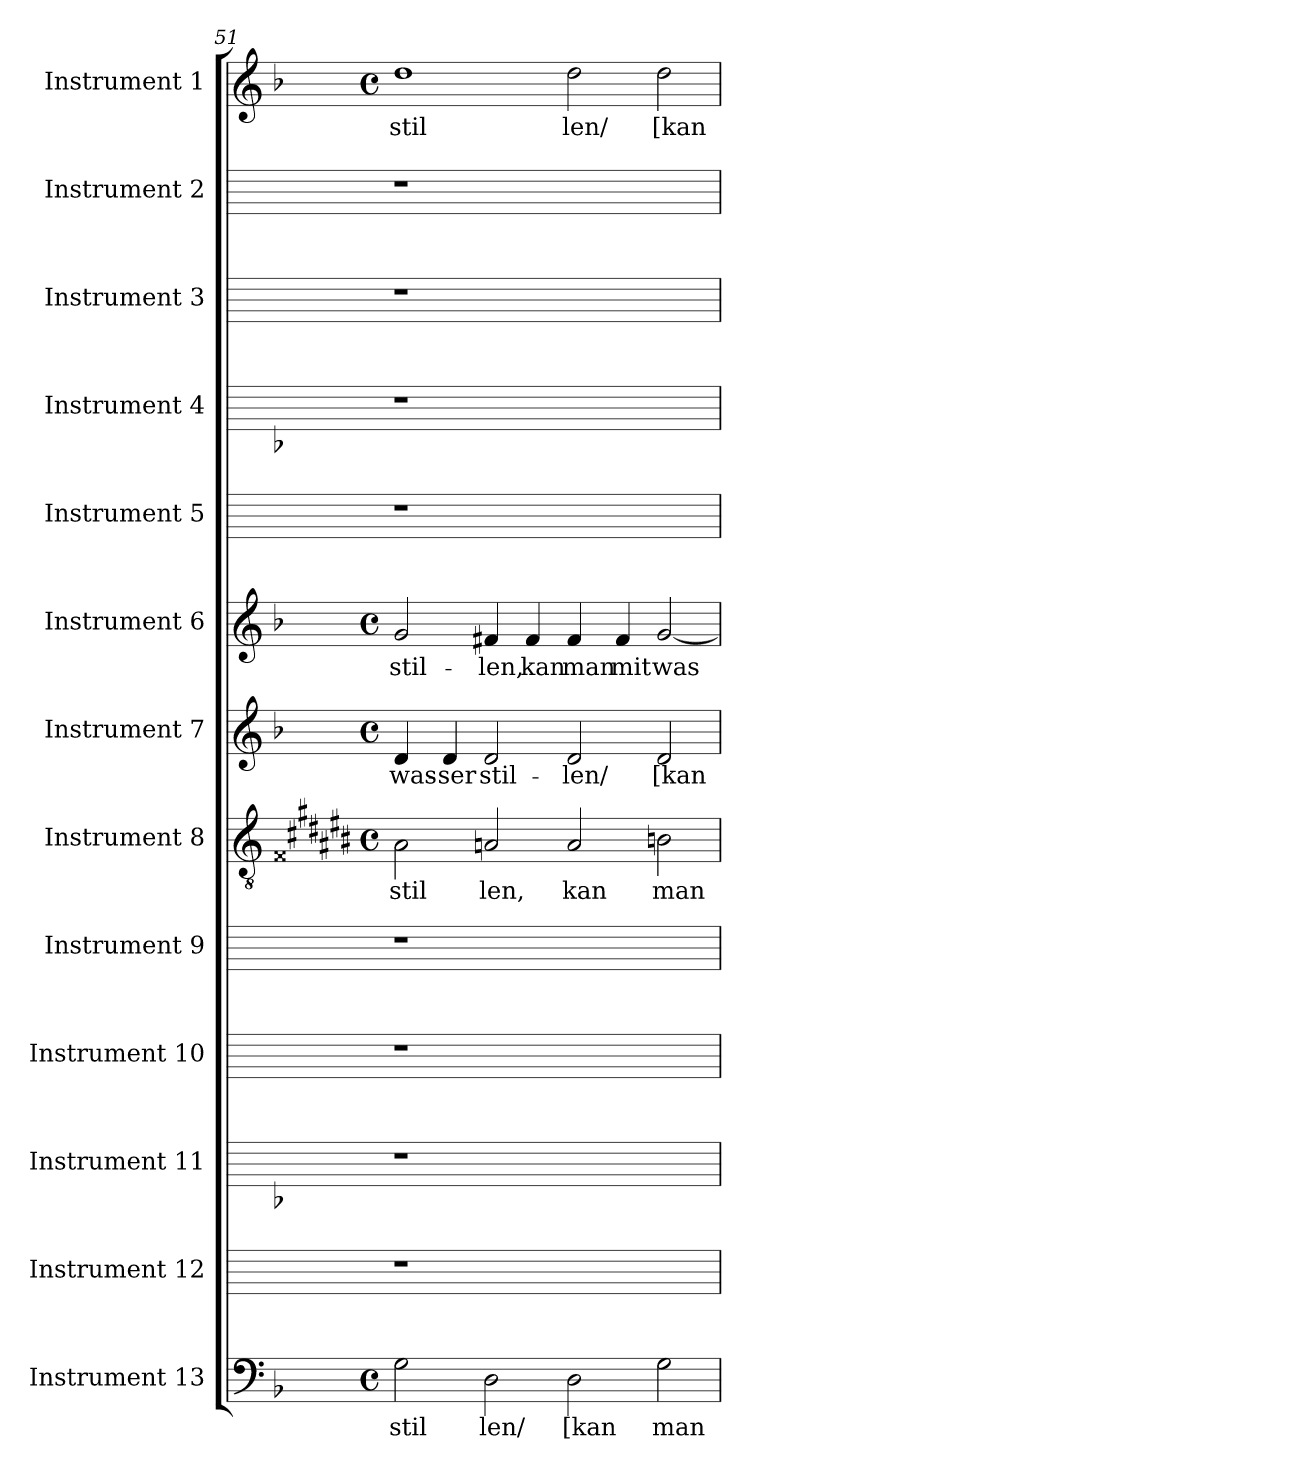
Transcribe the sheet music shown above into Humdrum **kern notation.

**kern	**text	**kern	**kern	**kern	**kern	**kern	**text	**kern	**text	**kern	**text	**kern	**kern	**kern	**kern	**kern	**text
*part13	*part13	*part12	*part11	*part10	*part9	*part8	*part8	*part7	*part7	*part6	*part6	*part5	*part4	*part3	*part2	*part1	*part1
*staff13	*staff13	*staff12	*staff11	*staff10	*staff9	*staff8	*staff8	*staff7	*staff7	*staff6	*staff6	*staff5	*staff4	*staff3	*staff2	*staff1	*staff1
*I"Instrument 13	*	*I"Instrument 12	*I"Instrument 11	*I"Instrument 10	*I"Instrument 9	*I"Instrument 8	*	*I"Instrument 7	*	*I"Instrument 6	*	*I"Instrument 5	*I"Instrument 4	*I"Instrument 3	*I"Instrument 2	*I"Instrument 1	*
!!LO:LB:g=z
*clefF4	*	*	*	*	*	*clefGv2	*	*clefG2	*	*clefG2	*	*	*	*	*	*clefG2	*
*ITrd-3c-5	*	*ITrd-2c-3	*ITrd1c2	*ITrd-2c-3	*ITrd-2c-3	*ITrd-2c-3	*	*ITrd-3c-5	*	*	*	*ITrd-2c-3	*ITrd1c2	*ITrd-2c-3	*ITrd-2c-3	*ITrd1c2	*
*k[b-e-]	*	*	*k[b-e-a-]	*	*	*k[f##c#g#d#a#e#b#]	*	*k[b-e-]	*	*k[b-]	*	*	*k[b-e-a-]	*	*	*k[b-e-a-]	*
*B-:	*	*	*E-:	*	*	*G#:	*	*B-:	*	*F:	*	*	*E-:	*	*	*E-:	*
*M4/4	*	*	*	*	*	*M4/4	*	*M4/4	*	*M4/4	*	*	*	*	*	*M4/4	*
*met(c)	*	*	*	*	*	*met(c)	*	*met(c)	*	*met(c)	*	*	*	*	*	*met(c)	*
=51	=51	=51	=51	=51	=51	=51	=51	=51	=51	=51	=51	=51	=51	=51	=51	=51	=51
!	!LO:LY:b:cj	!	!	!	!	!	!LO:LY:b:cj	!	!LO:LY:b:cj	!	!LO:LY:b:cj	!	!	!	!	!	!LO:LY:b:cj
2c\	stil	1r	1r	1r	1r	2c#\	stil	4g/	was-	2g/	stil-	1r	1r	1r	1r	1cc	stil
!	!	!	!	!	!	!	!	!	!LO:LY:b:cj	!	!	!	!	!	!	!	!
.	.	.	.	.	.	.	.	4g/	-ser	.	.	.	.	.	.	.	.
!	!LO:LY:b:cj	!	!	!	!	!	!LO:LY:b:cj	!	!LO:LY:b:cj	!	!LO:LY:b:cj	!	!	!	!	!	!
2G\	len/	.	.	.	.	2c/	len,	2g/	stil-	4f#X/	-len,	.	.	.	.	.	.
!	!	!	!	!	!	!	!	!	!	!	!LO:LY:b:cj	!	!	!	!	!	!
.	.	.	.	.	.	.	.	.	.	4f#/	kan	.	.	.	.	.	.
!	!LO:LY:b:cj	!	!	!	!	!	!LO:LY:b:cj	!	!LO:LY:b:cj	!	!LO:LY:b:cj	!	!	!	!	!	!LO:LY:b:cj
2G\	[kan	1ryy	1ryy	1ryy	1ryy	2c/	kan	2g/	-len/	4f#/	man	1ryy	1ryy	1ryy	1ryy	2cc\	len/
!	!	!	!	!	!	!	!	!	!	!	!LO:LY:b:cj	!	!	!	!	!	!
.	.	.	.	.	.	.	.	.	.	4f#/	mit	.	.	.	.	.	.
!	!LO:LY:b:cj	!	!	!	!	!	!LO:LY:b:cj	!	!LO:LY:b:cj	!	!LO:LY:b	!	!	!	!	!	!LO:LY:b:cj
2c\	man	.	.	.	.	2dn\	man	2g/	[kan	[<2g/	was-	.	.	.	.	2cc\	[kan
=	=	=	=	=	=	=	=	=	=	=	=	=	=	=	=	=	=
*-	*-	*-	*-	*-	*-	*-	*-	*-	*-	*-	*-	*-	*-	*-	*-	*-	*-
